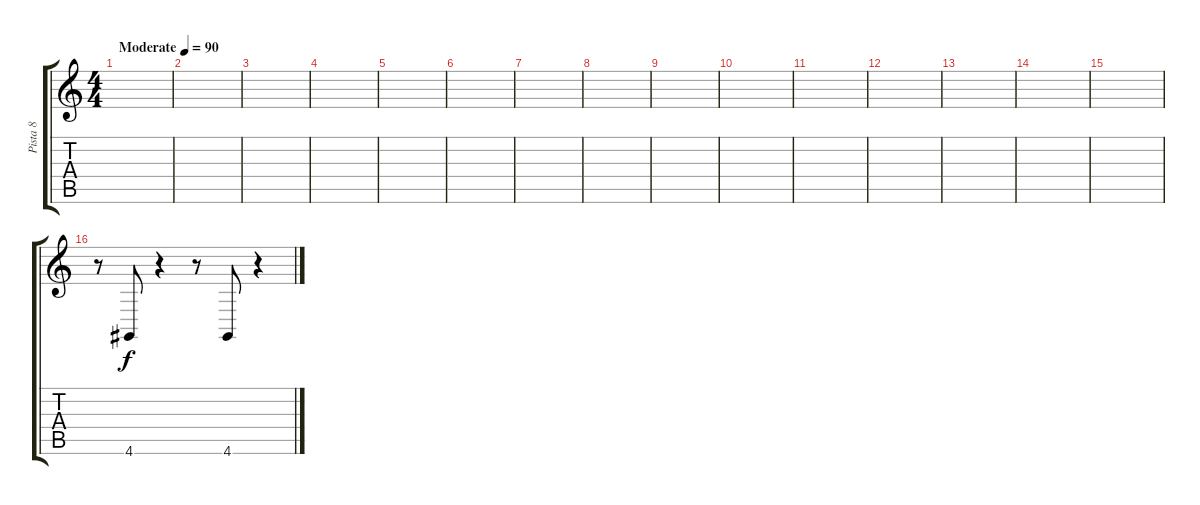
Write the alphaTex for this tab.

\track ("Pista 8" "Pista 8") {instrument synthdrum}
\staff {score tabs}
\tuning (E4 B3 G3 D3 A2 E2) {hide}
\ts (4 4)
\tempo (90 "Moderate")
\clef g2
\ks c
|
|
|
|
|
|
|
|
|
|
|
|
|
|
|
r.8 4.6.8 r.4 r.8 4.6.8 r.4
